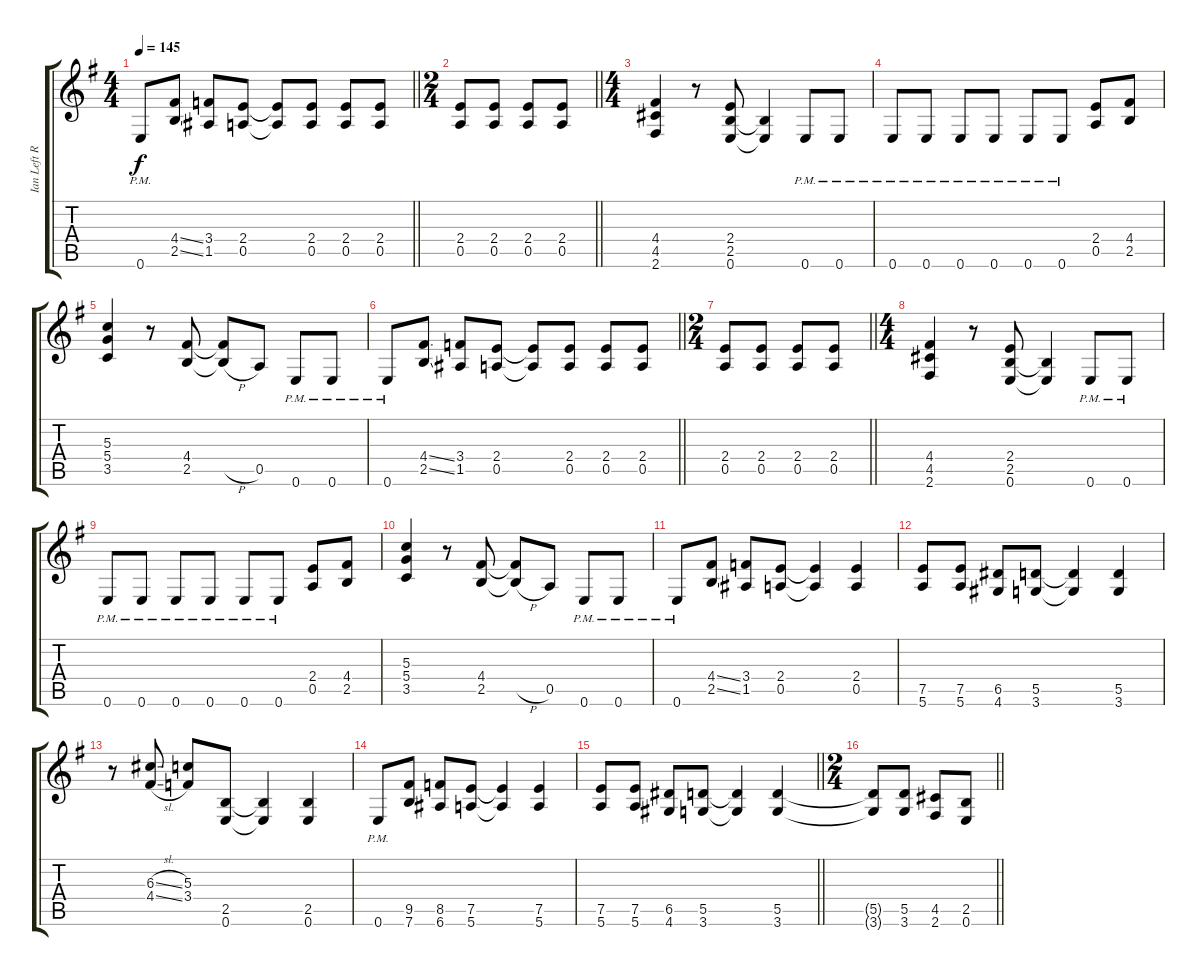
\track ("Ian Left Rhy" "Ian Left R") {instrument distortionguitar}
\staff {score tabs}
\tuning (E4 B3 G3 D3 A2 E2) {hide}
\ts (4 4)
\tempo 145
\clef g2
\barLineRight lightlight
\ks g
0.6{pm}.8{dy f} (4.4{ss} 2.5{ss}).8 (3.4 1.5).8 (2.4 0.5).8 (2.4{t} 0.5{t}).8 (2.4 0.5).8 (2.4 0.5).8 (2.4 0.5).8 |
\ts (2 4)
\barLineRight lightlight
(2.4 0.5).8 (2.4 0.5).8 (2.4 0.5).8 (2.4 0.5).8 |
\ts (4 4)
(4.4 4.5 2.6).4 r.8 (2.4 2.5 0.6).8 (2.5{t} 0.6{t}).4 0.6{pm}.8 0.6{pm}.8 |
0.6{pm}.8 0.6{pm}.8 0.6{pm}.8 0.6{pm}.8 0.6{pm}.8 0.6{pm}.8 (2.4 0.5).8 (4.4 2.5).8 |
(5.3 5.4 3.5).4 r.8 (4.4 2.5).8 (4.4{t} 2.5{h t}).8 0.5.8 0.6{pm}.8 0.6{pm}.8 |
\barLineRight lightlight
0.6{pm}.8 (4.4{ss} 2.5{ss}).8 (3.4 1.5).8 (2.4 0.5).8 (2.4{t} 0.5{t}).8 (2.4 0.5).8 (2.4 0.5).8 (2.4 0.5).8 |
\ts (2 4)
\barLineRight lightlight
(2.4 0.5).8 (2.4 0.5).8 (2.4 0.5).8 (2.4 0.5).8 |
\ts (4 4)
(4.4 4.5 2.6).4 r.8 (2.4 2.5 0.6).8 (2.5{t} 0.6{t}).4 0.6{pm}.8 0.6{pm}.8 |
0.6{pm}.8 0.6{pm}.8 0.6{pm}.8 0.6{pm}.8 0.6{pm}.8 0.6{pm}.8 (2.4 0.5).8 (4.4 2.5).8 |
(5.3 5.4 3.5).4 r.8 (4.4 2.5).8 (4.4{t} 2.5{h t}).8 0.5.8 0.6{pm}.8 0.6{pm}.8 |
0.6{pm}.8 (4.4{ss} 2.5{ss}).8 (3.4 1.5).8 (2.4 0.5).8 (2.4{t} 0.5{t}).4 (2.4 0.5).4 |
(7.5 5.6).8 (7.5 5.6).8 (6.5 4.6).8 (5.5 3.6).8 (5.5{t} 3.6{t}).4 (5.5 3.6).4 |
r.8 (6.3{sl} 4.4{sl}).8 (5.3 3.4).8 (2.5 0.6).8 (2.5{t} 0.6{t}).4 (2.5 0.6).4 |
0.6{pm}.8 (9.5 7.6).8 (8.5 6.6).8 (7.5 5.6).8 (7.5{t} 5.6{t}).4 (7.5 5.6).4 |
\barLineRight lightlight
(7.5 5.6).8 (7.5 5.6).8 (6.5 4.6).8 (5.5 3.6).8 (5.5{t} 3.6{t}).4 (5.5 3.6).4 |
\ts (2 4)
\barLineRight lightlight
(5.5{t} 3.6{t}).8 (5.5 3.6).8 (4.5 2.6).8 (2.5 0.6).8
